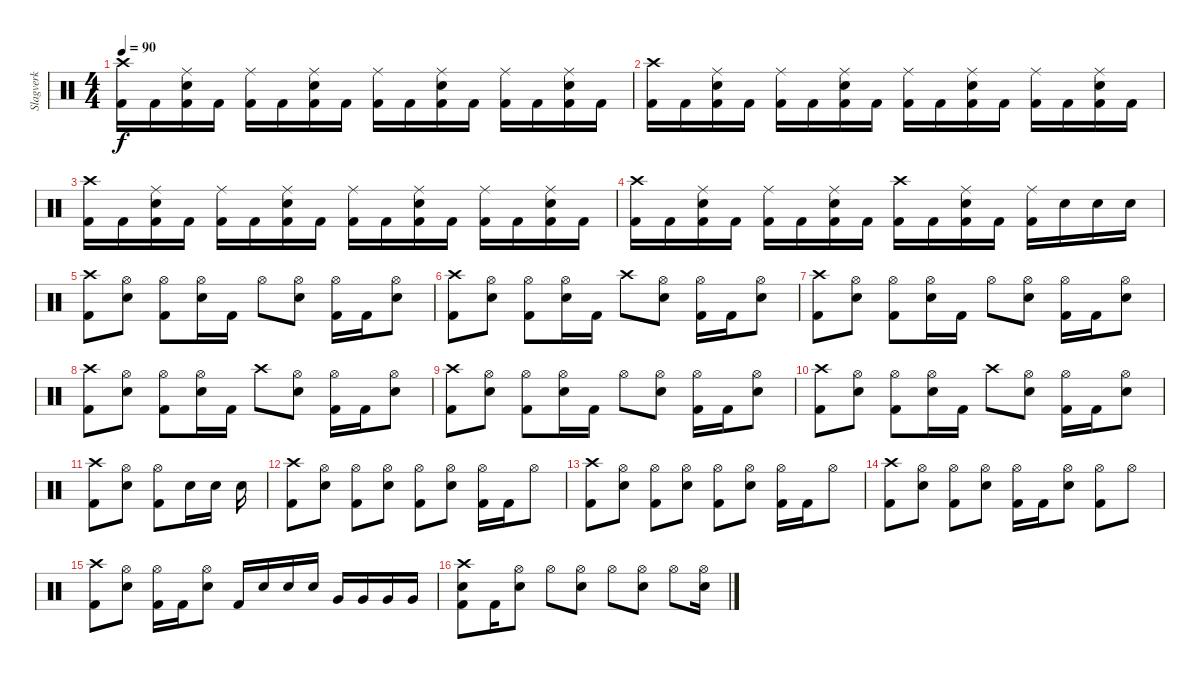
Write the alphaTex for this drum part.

\track ("Slagverk" "Slagverk") {instrument percussion}
\staff {score}
\articulation defaults
\ts (4 4)
\tempo 90
\clef neutral
\ks c
("Crash high (hit)" "Kick (hit) 2").16{dy f} "Kick (hit) 2".16 ("Ride (middle)" "Electric Snare (hit)" "Kick (hit) 2").16 "Kick (hit) 2".16 ("Ride (middle)" "Kick (hit) 2").16 "Kick (hit) 2".16 ("Ride (middle)" "Electric Snare (hit)" "Kick (hit) 2").16 "Kick (hit) 2".16 ("Ride (middle)" "Kick (hit) 2").16 "Kick (hit) 2".16 ("Ride (middle)" "Electric Snare (hit)" "Kick (hit) 2").16 "Kick (hit) 2".16 ("Ride (middle)" "Kick (hit) 2").16 "Kick (hit) 2".16 ("Ride (middle)" "Electric Snare (hit)" "Kick (hit) 2").16 "Kick (hit) 2".16 |
("Crash high (hit)" "Kick (hit) 2").16 "Kick (hit) 2".16 ("Ride (middle)" "Electric Snare (hit)" "Kick (hit) 2").16 "Kick (hit) 2".16 ("Ride (middle)" "Kick (hit) 2").16 "Kick (hit) 2".16 ("Ride (middle)" "Electric Snare (hit)" "Kick (hit) 2").16 "Kick (hit) 2".16 ("Ride (middle)" "Kick (hit) 2").16 "Kick (hit) 2".16 ("Ride (middle)" "Electric Snare (hit)" "Kick (hit) 2").16 "Kick (hit) 2".16 ("Ride (middle)" "Kick (hit) 2").16 "Kick (hit) 2".16 ("Ride (middle)" "Electric Snare (hit)" "Kick (hit) 2").16 "Kick (hit) 2".16 |
("Crash high (hit)" "Kick (hit) 2").16 "Kick (hit) 2".16 ("Ride (middle)" "Electric Snare (hit)" "Kick (hit) 2").16 "Kick (hit) 2".16 ("Ride (middle)" "Kick (hit) 2").16 "Kick (hit) 2".16 ("Ride (middle)" "Electric Snare (hit)" "Kick (hit) 2").16 "Kick (hit) 2".16 ("Ride (middle)" "Kick (hit) 2").16 "Kick (hit) 2".16 ("Ride (middle)" "Electric Snare (hit)" "Kick (hit) 2").16 "Kick (hit) 2".16 ("Ride (middle)" "Kick (hit) 2").16 "Kick (hit) 2".16 ("Ride (middle)" "Electric Snare (hit)" "Kick (hit) 2").16 "Kick (hit) 2".16 |
("Crash high (hit)" "Kick (hit) 2").16 "Kick (hit) 2".16 ("Ride (middle)" "Electric Snare (hit)" "Kick (hit) 2").16 "Kick (hit) 2".16 ("Ride (middle)" "Kick (hit) 2").16 "Kick (hit) 2".16 ("Ride (middle)" "Electric Snare (hit)" "Kick (hit) 2").16 "Kick (hit) 2".16 ("Crash high (hit)" "Kick (hit) 2").16 "Kick (hit) 2".16 ("Ride (middle)" "Electric Snare (hit)" "Kick (hit) 2").16 "Kick (hit) 2".16 ("Ride (middle)" "Kick (hit) 2").16 "Electric Snare (hit)".16 "Electric Snare (hit)".16 "Electric Snare (hit)".16 |
("Crash high (hit)" "Kick (hit) 2").8 ("Hi-Hat (open)" "Electric Snare (hit)").8 ("Hi-Hat (open)" "Kick (hit) 2").8 ("Hi-Hat (open)" "Electric Snare (hit)").16 "Kick (hit) 2".16 "Hi-Hat (open)".8 ("Hi-Hat (open)" "Electric Snare (hit)").8 ("Hi-Hat (open)" "Kick (hit) 2").16 "Kick (hit) 2".16 ("Hi-Hat (open)" "Electric Snare (hit)").8 |
("Crash high (hit)" "Kick (hit) 2").8 ("Hi-Hat (open)" "Electric Snare (hit)").8 ("Hi-Hat (open)" "Kick (hit) 2").8 ("Hi-Hat (open)" "Electric Snare (hit)").16 "Kick (hit) 2".16 "Crash high (hit)".8 ("Hi-Hat (open)" "Electric Snare (hit)").8 ("Hi-Hat (open)" "Kick (hit) 2").16 "Kick (hit) 2".16 ("Hi-Hat (open)" "Electric Snare (hit)").8 |
("Crash high (hit)" "Kick (hit) 2").8 ("Hi-Hat (open)" "Electric Snare (hit)").8 ("Hi-Hat (open)" "Kick (hit) 2").8 ("Hi-Hat (open)" "Electric Snare (hit)").16 "Kick (hit) 2".16 "Hi-Hat (open)".8 ("Hi-Hat (open)" "Electric Snare (hit)").8 ("Hi-Hat (open)" "Kick (hit) 2").16 "Kick (hit) 2".16 ("Hi-Hat (open)" "Electric Snare (hit)").8 |
("Crash high (hit)" "Kick (hit) 2").8 ("Hi-Hat (open)" "Electric Snare (hit)").8 ("Hi-Hat (open)" "Kick (hit) 2").8 ("Hi-Hat (open)" "Electric Snare (hit)").16 "Kick (hit) 2".16 "Crash high (hit)".8 ("Hi-Hat (open)" "Electric Snare (hit)").8 ("Hi-Hat (open)" "Kick (hit) 2").16 "Kick (hit) 2".16 ("Hi-Hat (open)" "Electric Snare (hit)").8 |
("Crash high (hit)" "Kick (hit) 2").8 ("Hi-Hat (open)" "Electric Snare (hit)").8 ("Hi-Hat (open)" "Kick (hit) 2").8 ("Hi-Hat (open)" "Electric Snare (hit)").16 "Kick (hit) 2".16 "Hi-Hat (open)".8 ("Hi-Hat (open)" "Electric Snare (hit)").8 ("Hi-Hat (open)" "Kick (hit) 2").16 "Kick (hit) 2".16 ("Hi-Hat (open)" "Electric Snare (hit)").8 |
("Crash high (hit)" "Kick (hit) 2").8 ("Hi-Hat (open)" "Electric Snare (hit)").8 ("Hi-Hat (open)" "Kick (hit) 2").8 ("Hi-Hat (open)" "Electric Snare (hit)").16 "Kick (hit) 2".16 "Crash high (hit)".8 ("Hi-Hat (open)" "Electric Snare (hit)").8 ("Hi-Hat (open)" "Kick (hit) 2").16 "Kick (hit) 2".16 ("Hi-Hat (open)" "Electric Snare (hit)").8 |
("Crash high (hit)" "Kick (hit) 2").8 ("Hi-Hat (open)" "Electric Snare (hit)").8 ("Hi-Hat (open)" "Kick (hit) 2").8 "Electric Snare (hit)".16 "Electric Snare (hit)".16 "Electric Snare (hit)".16 |
("Crash high (hit)" "Kick (hit) 2").8 ("Hi-Hat (open)" "Electric Snare (hit)").8 ("Hi-Hat (open)" "Kick (hit) 2").8 ("Hi-Hat (open)" "Electric Snare (hit)").8 ("Hi-Hat (open)" "Kick (hit) 2").8 ("Hi-Hat (open)" "Electric Snare (hit)").8 ("Hi-Hat (open)" "Kick (hit) 2").16 "Kick (hit) 2".16 "Hi-Hat (open)".8 |
("Crash high (hit)" "Kick (hit) 2").8 ("Hi-Hat (open)" "Electric Snare (hit)").8 ("Hi-Hat (open)" "Kick (hit) 2").8 ("Hi-Hat (open)" "Electric Snare (hit)").8 ("Hi-Hat (open)" "Kick (hit) 2").8 ("Hi-Hat (open)" "Electric Snare (hit)").8 ("Hi-Hat (open)" "Kick (hit) 2").16 "Kick (hit) 2".16 "Hi-Hat (open)".8 |
("Crash high (hit)" "Kick (hit) 2").8 ("Hi-Hat (open)" "Electric Snare (hit)").8 ("Hi-Hat (open)" "Kick (hit) 2").8 ("Hi-Hat (open)" "Electric Snare (hit)").8 ("Hi-Hat (open)" "Kick (hit) 2").16 "Kick (hit) 2".16 ("Hi-Hat (open)" "Electric Snare (hit)").8 ("Hi-Hat (open)" "Kick (hit) 2").8 "Hi-Hat (open)".8 |
("Crash high (hit)" "Kick (hit) 2").8 ("Hi-Hat (open)" "Electric Snare (hit)").8 ("Hi-Hat (open)" "Kick (hit) 2").16 "Kick (hit) 2".16 ("Hi-Hat (open)" "Electric Snare (hit)").8 "Kick (hit) 2".16 "Electric Snare (hit)".16 "Electric Snare (hit)".16 "Electric Snare (hit)".16 "Very Low Tom (hit)".16 "Very Low Tom (hit)".16 "Very Low Tom (hit)".16 "Very Low Tom (hit)".16 |
("Crash high (hit)" "Electric Snare (hit)" "Kick (hit) 2").8 "Kick (hit) 2".16 ("Hi-Hat (open)" "Electric Snare (hit)").8 "Hi-Hat (open)".8 ("Hi-Hat (open)" "Electric Snare (hit)").8 "Hi-Hat (open)".8 ("Hi-Hat (open)" "Electric Snare (hit)").8 "Hi-Hat (open)".8 ("Hi-Hat (open)" "Electric Snare (hit)").16
